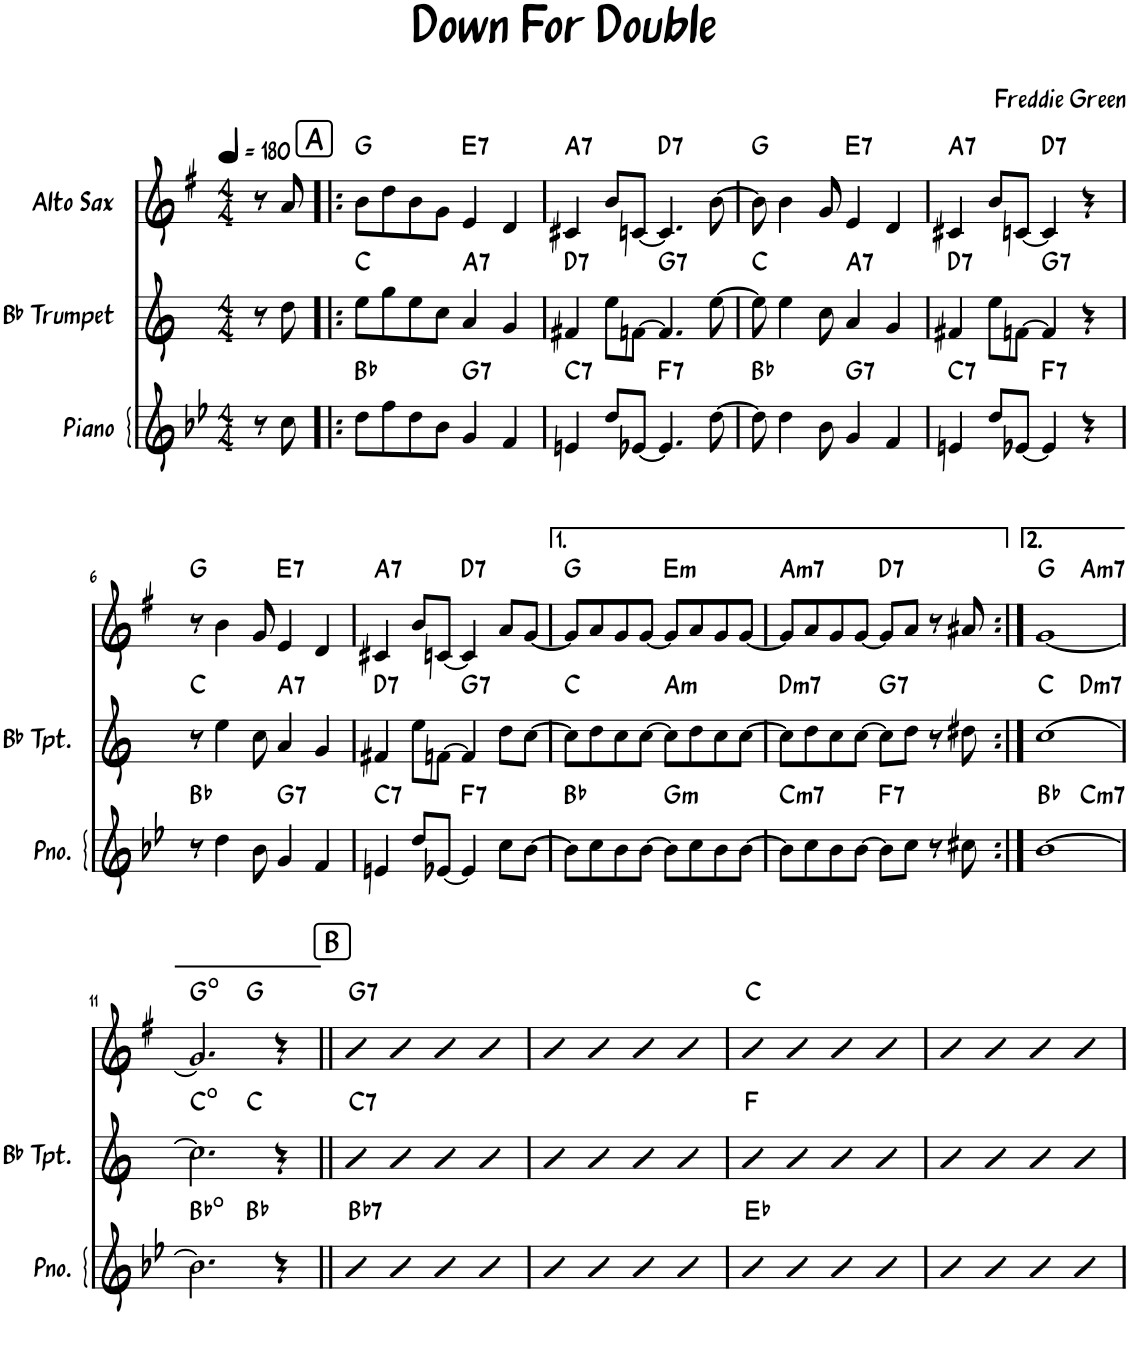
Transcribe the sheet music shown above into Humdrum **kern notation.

**kern	**harte	**kern	**harte	**kern	**harte
*part3	*part3	*part2	*part2	*part1	*part1
*staff3	*	*staff2	*	*staff1	*
*I"Piano	*	*I"Bb Trumpet	*	*I"Alto Sax	*
*I'Pno.	*	*I'Bb Tpt.	*	*I'Sax	*
*clefG2	*	*clefG2	*	*clefG2	*
*	*	*Trd1c2	*	*Trd5c9	*
*k[b-e-]	*	*k[]	*	*k[f#]	*
*M4/4	*	*M4/4	*	*M4/4	*
*MM180	*	*MM180	*	*MM180	*
=1	=1	=1	=1	=1	=1
8r	.	8r	.	8r	.
8cc\	.	8dd\	.	8a/	.
!!LO:REH:place=s1:a:cj:fs=14:t=A
=2!|:	=2!|:	=2!|:	=2!|:	=2!|:	=2!|:
8dd\L	Bb:maj	8ee\L	C:maj	8b\L	G:maj
8ff\	.	8gg\	.	8dd\	.
8dd\	.	8ee\	.	8b\	.
8b-\J	.	8cc\J	.	8g\J	.
!	!LO:H:kt=7	!	!LO:H:kt=7	!	!LO:H:kt=7
4g/	G:7	4a/	A:7	4e/	E:7
4f/	.	4g/	.	4d/	.
=3	=3	=3	=3	=3	=3
!	!LO:H:kt=7	!	!LO:H:kt=7	!	!LO:H:kt=7
4en/	C:7	4f#X/	D:7	4c#X/	A:7
8dd/L	.	8ee\L	.	8b/L	.
[8e-X/J	.	[8fn\J	.	[8cn/J	.
!	!LO:H:kt=7	!	!LO:H:kt=7	!	!LO:H:kt=7
4.e-/]	F:7	4.f/]	G:7	4.c/]	D:7
[8dd\	.	[8ee\	.	[8b\	.
=4	=4	=4	=4	=4	=4
8dd\]	Bb:maj	8ee\]	C:maj	8b\]	G:maj
4dd\	.	4ee\	.	4b\	.
8b-\	.	8cc\	.	8g/	.
!	!LO:H:kt=7	!	!LO:H:kt=7	!	!LO:H:kt=7
4g/	G:7	4a/	A:7	4e/	E:7
4f/	.	4g/	.	4d/	.
=5	=5	=5	=5	=5	=5
!	!LO:H:kt=7	!	!LO:H:kt=7	!	!LO:H:kt=7
4en/	C:7	4f#X/	D:7	4c#X/	A:7
8dd/L	.	8ee\L	.	8b/L	.
[8e-X/J	.	[8fn\J	.	[8cn/J	.
!	!LO:H:kt=7	!	!LO:H:kt=7	!	!LO:H:kt=7
4e-/]	F:7	4f/]	G:7	4c/]	D:7
4r	.	4r	.	4r	.
!!LO:LB:g=z
=6	=6	=6	=6	=6	=6
8r	Bb:maj	8r	C:maj	8r	G:maj
4dd\	.	4ee\	.	4b\	.
8b-\	.	8cc\	.	8g/	.
!	!LO:H:kt=7	!	!LO:H:kt=7	!	!LO:H:kt=7
4g/	G:7	4a/	A:7	4e/	E:7
4f/	.	4g/	.	4d/	.
=7	=7	=7	=7	=7	=7
!	!LO:H:kt=7	!	!LO:H:kt=7	!	!LO:H:kt=7
4en/	C:7	4f#X/	D:7	4c#X/	A:7
8dd/L	.	8ee\L	.	8b/L	.
[8e-X/J	.	[8fn\J	.	[8cn/J	.
!	!LO:H:kt=7	!	!LO:H:kt=7	!	!LO:H:kt=7
4e-/]	F:7	4f/]	G:7	4c/]	D:7
8cc\L	.	8dd\L	.	8a/L	.
[8b-\J	.	[8cc\J	.	[8g/J	.
=8	=8	=8	=8	=8	=8
8b-\L]	Bb:maj	8cc\L]	C:maj	8g/L]	G:maj
8cc\	.	8dd\	.	8a/	.
8b-\	.	8cc\	.	8g/	.
[8b-\J	.	[8cc\J	.	[8g/J	.
!	!LO:H:kt=m	!	!LO:H:kt=m	!	!LO:H:kt=m
8b-\L]	G:min	8cc\L]	A:min	8g/L]	E:min
8cc\	.	8dd\	.	8a/	.
8b-\	.	8cc\	.	8g/	.
[8b-\J	.	[8cc\J	.	[8g/J	.
=9	=9	=9	=9	=9	=9
!	!LO:H:kt=m7	!	!LO:H:kt=m7	!	!LO:H:kt=m7
8b-\L]	C:min7	8cc\L]	D:min7	8g/L]	A:min7
8cc\	.	8dd\	.	8a/	.
8b-\	.	8cc\	.	8g/	.
[8b-\J	.	[8cc\J	.	[8g/J	.
!	!LO:H:kt=7	!	!LO:H:kt=7	!	!LO:H:kt=7
8b-\L]	F:7	8cc\L]	G:7	8g/L]	D:7
8cc\J	.	8dd\J	.	8a/J	.
8r	.	8r	.	8r	.
8cc#X\	.	8dd#X\	.	8a#X/	.
=10:|!	=10:|!	=10:|!	=10:|!	=10:|!	=10:|!
*^	*	*^	*	*^	*
[1b-	2ryy	Bb:maj	[1cc	2ryy	C:maj	[1g	2ryy	G:maj
!	!	!LO:H:kt=m7	!	!	!LO:H:kt=m7	!	!	!LO:H:kt=m7
.	2ryy	C:min7	.	2ryy	D:min7	.	2ryy	A:min7
!!LO:LB:g=z	!!
=11	=11	=11	=11	=11	=11	=11	=11	=11
2.b-\]	2ryy	Bb:dim	2.cc\]	2ryy	C:dim	2.g/]	2ryy	G:dim
.	2ryy	Bb:maj	.	2ryy	C:maj	.	2ryy	G:maj
4r	.	.	4r	.	.	4r	.	.
!!LO:REH:place=s1:a:cj:fs=14:t=B
=12||	=12||	=12||	=12||	=12||	=12||	=12||	=12||	=12||
!	!	!LO:H:kt=7	!	!	!LO:H:kt=7	!	!	!LO:H:kt=7
*v	*v	*	*	*	*	*v	*v	*
*	*	*v	*v	*	*	*
4dd	Bb:7	4ee	C:7	4b	G:7
4dd	.	4ee	.	4b	.
4dd	.	4ee	.	4b	.
4dd	.	4ee	.	4b	.
=13	=13	=13	=13	=13	=13
4dd	.	4ee	.	4b	.
4dd	.	4ee	.	4b	.
4dd	.	4ee	.	4b	.
4dd	.	4ee	.	4b	.
=14	=14	=14	=14	=14	=14
4dd	Eb:maj	4ee	F:maj	4b	C:maj
4dd	.	4ee	.	4b	.
4dd	.	4ee	.	4b	.
4dd	.	4ee	.	4b	.
=15	=15	=15	=15	=15	=15
4dd	.	4ee	.	4b	.
4dd	.	4ee	.	4b	.
4dd	.	4ee	.	4b	.
4dd	.	4ee	.	4b	.
=	=	=	=	=	=
*-	*-	*-	*-	*-	*-
